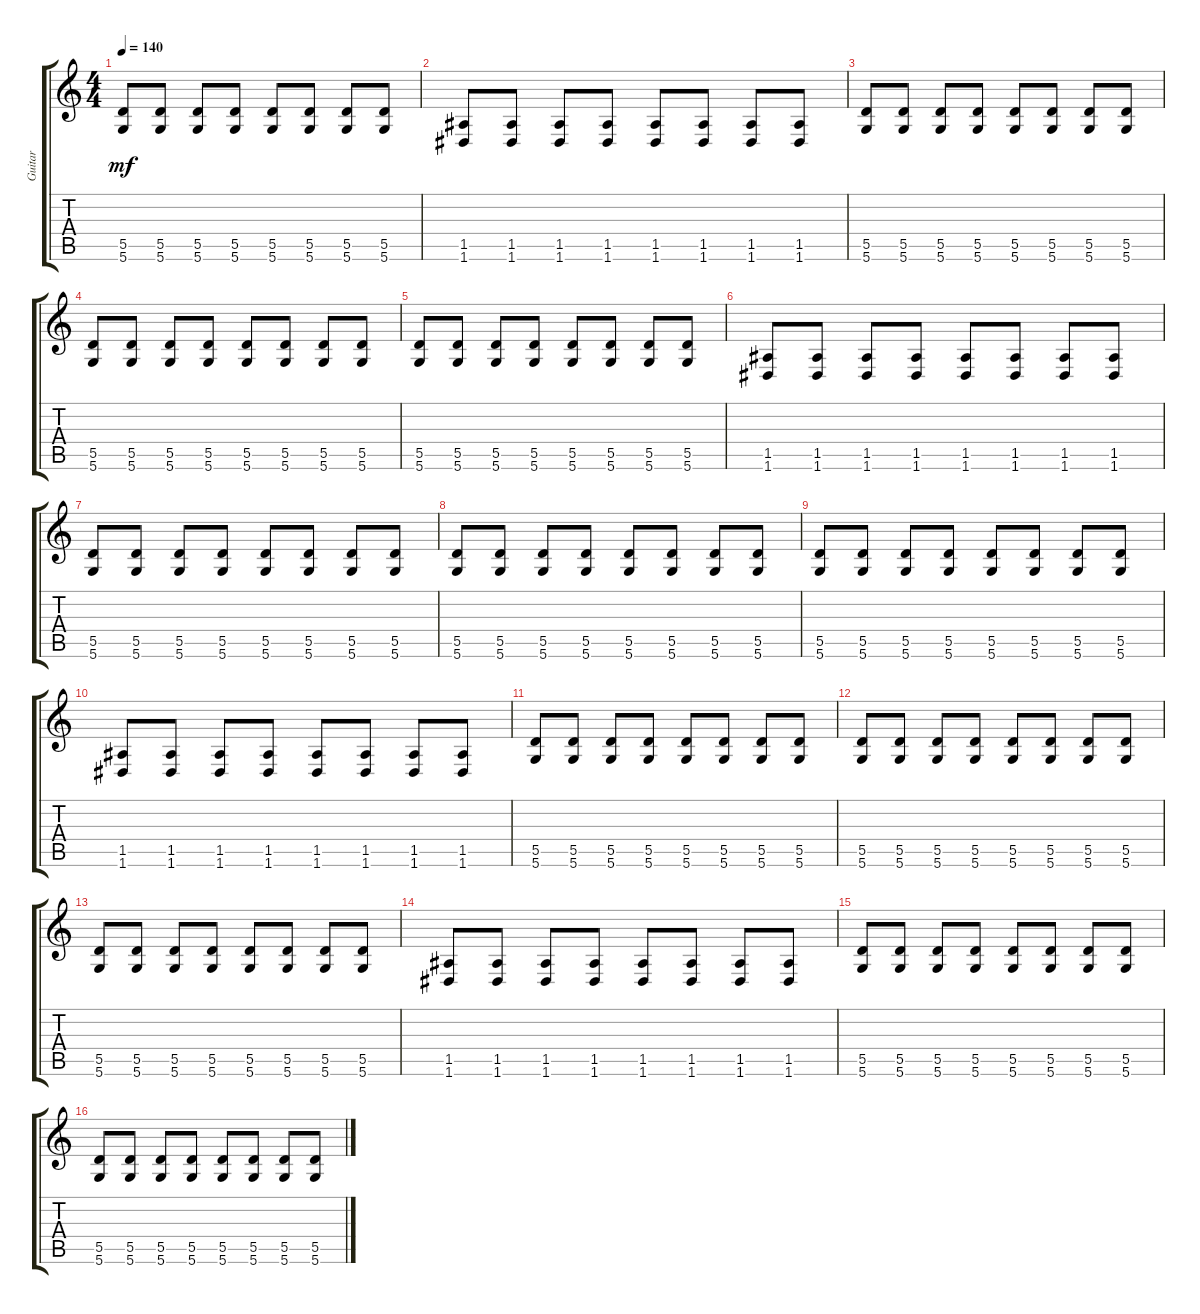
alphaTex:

\track ("Guitar" "Guitar") {instrument distortionguitar}
\staff {score tabs}
\tuning (E4 B3 G3 D3 A2 D2) {hide}
\ts (4 4)
\tempo 140
\clef g2
\ks c
(5.5 5.6).8{dy mf} (5.5 5.6).8 (5.5 5.6).8 (5.5 5.6).8 (5.5 5.6).8 (5.5 5.6).8 (5.5 5.6).8 (5.5 5.6).8 |
(1.5 1.6).8 (1.5 1.6).8 (1.5 1.6).8 (1.5 1.6).8 (1.5 1.6).8 (1.5 1.6).8 (1.5 1.6).8 (1.5 1.6).8 |
(5.5 5.6).8 (5.5 5.6).8 (5.5 5.6).8 (5.5 5.6).8 (5.5 5.6).8 (5.5 5.6).8 (5.5 5.6).8 (5.5 5.6).8 |
(5.5 5.6).8 (5.5 5.6).8 (5.5 5.6).8 (5.5 5.6).8 (5.5 5.6).8 (5.5 5.6).8 (5.5 5.6).8 (5.5 5.6).8 |
(5.5 5.6).8 (5.5 5.6).8 (5.5 5.6).8 (5.5 5.6).8 (5.5 5.6).8 (5.5 5.6).8 (5.5 5.6).8 (5.5 5.6).8 |
(1.5 1.6).8 (1.5 1.6).8 (1.5 1.6).8 (1.5 1.6).8 (1.5 1.6).8 (1.5 1.6).8 (1.5 1.6).8 (1.5 1.6).8 |
(5.5 5.6).8 (5.5 5.6).8 (5.5 5.6).8 (5.5 5.6).8 (5.5 5.6).8 (5.5 5.6).8 (5.5 5.6).8 (5.5 5.6).8 |
(5.5 5.6).8 (5.5 5.6).8 (5.5 5.6).8 (5.5 5.6).8 (5.5 5.6).8 (5.5 5.6).8 (5.5 5.6).8 (5.5 5.6).8 |
(5.5 5.6).8 (5.5 5.6).8 (5.5 5.6).8 (5.5 5.6).8 (5.5 5.6).8 (5.5 5.6).8 (5.5 5.6).8 (5.5 5.6).8 |
(1.5 1.6).8 (1.5 1.6).8 (1.5 1.6).8 (1.5 1.6).8 (1.5 1.6).8 (1.5 1.6).8 (1.5 1.6).8 (1.5 1.6).8 |
(5.5 5.6).8 (5.5 5.6).8 (5.5 5.6).8 (5.5 5.6).8 (5.5 5.6).8 (5.5 5.6).8 (5.5 5.6).8 (5.5 5.6).8 |
(5.5 5.6).8 (5.5 5.6).8 (5.5 5.6).8 (5.5 5.6).8 (5.5 5.6).8 (5.5 5.6).8 (5.5 5.6).8 (5.5 5.6).8 |
(5.5 5.6).8 (5.5 5.6).8 (5.5 5.6).8 (5.5 5.6).8 (5.5 5.6).8 (5.5 5.6).8 (5.5 5.6).8 (5.5 5.6).8 |
(1.5 1.6).8 (1.5 1.6).8 (1.5 1.6).8 (1.5 1.6).8 (1.5 1.6).8 (1.5 1.6).8 (1.5 1.6).8 (1.5 1.6).8 |
(5.5 5.6).8 (5.5 5.6).8 (5.5 5.6).8 (5.5 5.6).8 (5.5 5.6).8 (5.5 5.6).8 (5.5 5.6).8 (5.5 5.6).8 |
(5.5 5.6).8 (5.5 5.6).8 (5.5 5.6).8 (5.5 5.6).8 (5.5 5.6).8 (5.5 5.6).8 (5.5 5.6).8 (5.5 5.6).8
